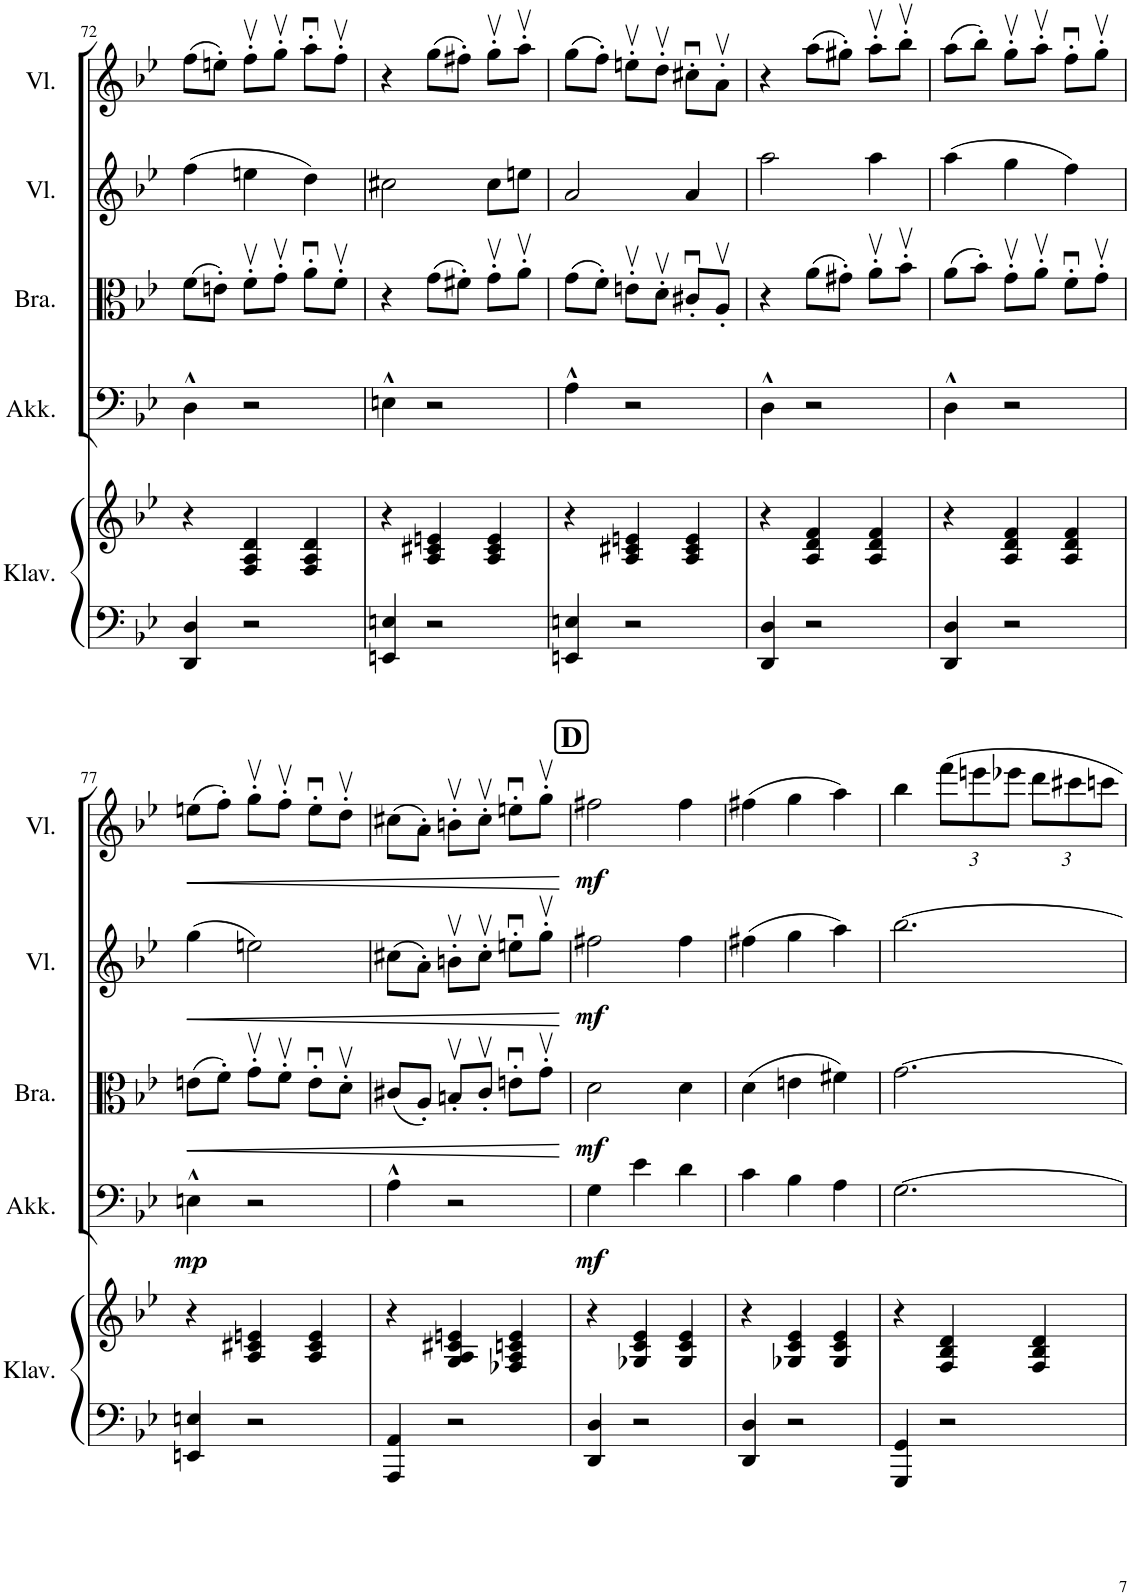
**kern	**kern	**kern	**dynam	**kern	**dynam	**kern	**dynam	**kern	**dynam
*part5	*part5	*part4	*part4	*part3	*part3	*part2	*part2	*part1	*part1
*staff6	*staff5	*staff4	*staff4	*staff3	*staff3	*staff2	*staff2	*staff1	*staff1
*I"Klavier	*	*I"Akkordeon	*	*I"Bratsche	*	*I"Violine	*	*I"Violine	*
*I'Klav.	*	*I'Akk.	*	*I'Bra.	*	*I'Vl.	*	*I'Vl.	*
!!LO:PB:g=z
*clefF4	*clefG2	*clefF4	*	*clefC3	*	*clefG2	*	*clefG2	*
*k[b-e-]	*k[b-e-]	*k[b-e-]	*	*k[b-e-]	*	*k[b-e-]	*	*k[b-e-]	*
*M3/4	*M3/4	*M3/4	*	*M3/4	*	*M3/4	*	*M3/4	*
=72	=72	=72	=72	=72	=72	=72	=72	=72	=72
4DD/ 4D/	4r	4D^^\	.	(8f\L	.	(4ff\	.	(8ff\L	.
.	.	.	.	8en'\J)	.	.	.	8een'\J)	.
2r	4F/ 4A/ 4d/	2r	.	8fv'\L	.	4een\	.	8ffv'\L	.
.	.	.	.	8gv'\J	.	.	.	8ggv'\J	.
.	4F/ 4A/ 4d/	.	.	8au'\L	.	4dd\)	.	8aau'\L	.
.	.	.	.	8fv'\J	.	.	.	8ffv'\J	.
=73	=73	=73	=73	=73	=73	=73	=73	=73	=73
4EEn/ 4En/	4r	4En^^\	.	4r	.	2cc#X\	.	4r	.
2r	4A/ 4c#X/ 4en/	2r	.	(8g\L	.	.	.	(8gg\L	.
.	.	.	.	8f#X'\J)	.	.	.	8ff#X'\J)	.
.	4A/ 4c#/ 4e/	.	.	8gv'\L	.	8cc#\L	.	8ggv'\L	.
.	.	.	.	8av'\J	.	8een\J	.	8aav'\J	.
=74	=74	=74	=74	=74	=74	=74	=74	=74	=74
4EEn/ 4En/	4r	4A^^\	.	(8g\L	.	2a/	.	(8gg\L	.
.	.	.	.	8f'\J)	.	.	.	8ff'\J)	.
2r	4A/ 4c#X/ 4en/	2r	.	8env'\L	.	.	.	8eenv'\L	.
.	.	.	.	8dv'\J	.	.	.	8ddv'\J	.
.	4A/ 4c#/ 4e/	.	.	8c#Xu'/L	.	4a/	.	8cc#Xu'\L	.
.	.	.	.	8Av'/J	.	.	.	8av'\J	.
=75	=75	=75	=75	=75	=75	=75	=75	=75	=75
4DD/ 4D/	4r	4D^^\	.	4r	.	2aa\	.	4r	.
2r	4A/ 4d/ 4f/	2r	.	(8a\L	.	.	.	(8aa\L	.
.	.	.	.	8g#X'\J)	.	.	.	8gg#X'\J)	.
.	4A/ 4d/ 4f/	.	.	8av'\L	.	4aa\	.	8aav'\L	.
.	.	.	.	8b-v'\J	.	.	.	8bb-v'\J	.
=76	=76	=76	=76	=76	=76	=76	=76	=76	=76
4DD/ 4D/	4r	4D^^\	.	(8a\L	.	(4aa\	.	(8aa\L	.
.	.	.	.	8b-'\J)	.	.	.	8bb-'\J)	.
2r	4A/ 4d/ 4f/	2r	.	8gv'\L	.	4gg\	.	8ggv'\L	.
.	.	.	.	8av'\J	.	.	.	8aav'\J	.
.	4A/ 4d/ 4f/	.	.	8fu'\L	.	4ff\)	.	8ffu'\L	.
.	.	.	.	8gv'\J	.	.	.	8ggv'\J	.
!!LO:LB:g=z
=77	=77	=77	=77	=77	=77	=77	=77	=77	=77
!	!	!	!LO:DY:b	!	!LO:HP:b	!	!LO:HP:b	!	!LO:HP:b
4EEn/ 4En/	4r	4En^^\	mp	(8en\L	<	(4gg\	<	(8een\L	<
.	.	.	.	8f'\J)	.	.	.	8ff'\J)	.
2r	4A/ 4c#X/ 4en/	2r	.	8gv'\L	.	2een\)	.	8ggv'\L	.
.	.	.	.	8fv'\J	.	.	.	8ffv'\J	.
.	4A/ 4c#/ 4e/	.	.	8eu'\L	.	.	.	8eeu'\L	.
.	.	.	.	8dv'\J	.	.	.	8ddv'\J	.
=78	=78	=78	=78	=78	=78	=78	=78	=78	=78
4AAA/ 4AA/	4r	4A^^\	.	(8c#X/L	.	(8cc#X\L	.	(8cc#X\L	.
.	.	.	.	8A'/J)	.	8a'\J)	.	8a'\J)	.
2r	4G/ 4A/ 4c#X/ 4en/	2r	.	8Bnv'/L	.	8bnv'\L	.	8bnv'\L	.
.	.	.	.	8c#v'/J	.	8cc#v'\J	.	8cc#v'\J	.
.	4F-X/ 4A/ 4cn/ 4e/	.	.	8enu'\L	.	8eenu'\L	.	8eenu'\L	.
.	.	.	.	8gv'\J	.	8ggv'\J	.	8ggv'\J	.
.	.	.	.	.	[	.	[	.	[
!!LO:REH:place=s1:a:B:cj:fs=14:t=D
=79	=79	=79	=79	=79	=79	=79	=79	=79	=79
!	!	!	!LO:DY:b	!	!LO:DY:b	!	!LO:DY:b	!	!LO:DY:b
4DD/ 4D/	4r	4G\	mf	2d\	mf	2ff#X\	mf	2ff#X\	mf
2r	4G-X/ 4c/ 4e-/	4e-\	.	.	.	.	.	.	.
.	4G-/ 4c/ 4e-/	4d\	.	4d\	.	4ff#\	.	4ff#\	.
=80	=80	=80	=80	=80	=80	=80	=80	=80	=80
4DD/ 4D/	4r	4c\	.	(4d\	.	(4ff#X\	.	(4ff#X\	.
2r	4G-X/ 4c/ 4e-/	4B-\	.	4en\	.	4gg\	.	4gg\	.
.	4G-/ 4c/ 4e-/	4A\	.	4f#X\)	.	4aa\)	.	4aa\)	.
=81	=81	=81	=81	=81	=81	=81	=81	=81	=81
4GGG/ 4GG/	4r	[2.G\	.	[2.g\	.	[2.bb-\	.	4bb-\	.
*	*	*	*	*	*	*	*	*Xbrackettup	*
2r	4F/ 4B-/ 4d/	.	.	.	.	.	.	12fff\L	.
.	.	.	.	.	.	.	.	12eeen\	.
.	.	.	.	.	.	.	.	12eee-X\J	.
.	4F/ 4B-/ 4d/	.	.	.	.	.	.	12ddd\L	.
.	.	.	.	.	.	.	.	12ccc#X\	.
.	.	.	.	.	.	.	.	12cccn\J	.
=	=	=	=	=	=	=	=	=	=
*-	*-	*-	*-	*-	*-	*-	*-	*-	*-
